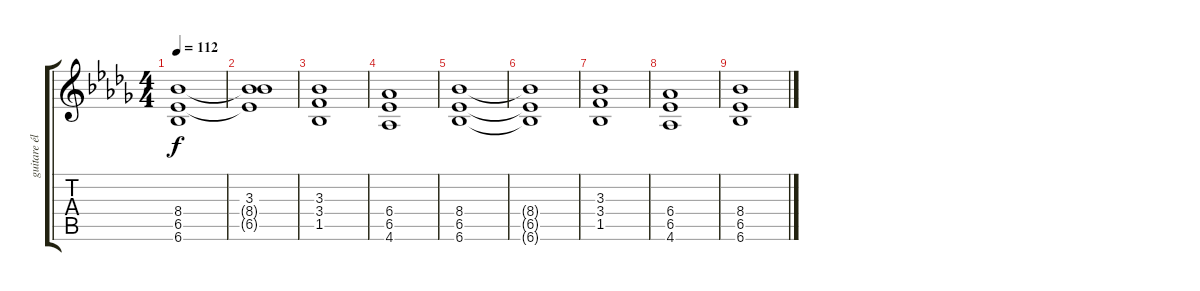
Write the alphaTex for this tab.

\track ("guitare éléctrique" "guitare él") {instrument overdrivenguitar}
\staff {score tabs}
\tuning (E4 B3 G3 D3 A2 E2) {hide}
\ts (4 4)
\tempo 112
\clef g2
\ks bbminor
(8.4 6.5 6.6).1{dy f} |
(3.3{t} 8.4{t} 6.5{t}).1 |
(3.3 3.4 1.5).1 |
(6.4 6.5 4.6).1 |
(8.4 6.5 6.6).1 |
(8.4{t} 6.5{t} 6.6{t}).1 |
(3.3 3.4 1.5).1 |
(6.4 6.5 4.6).1 |
(8.4 6.5 6.6).1
